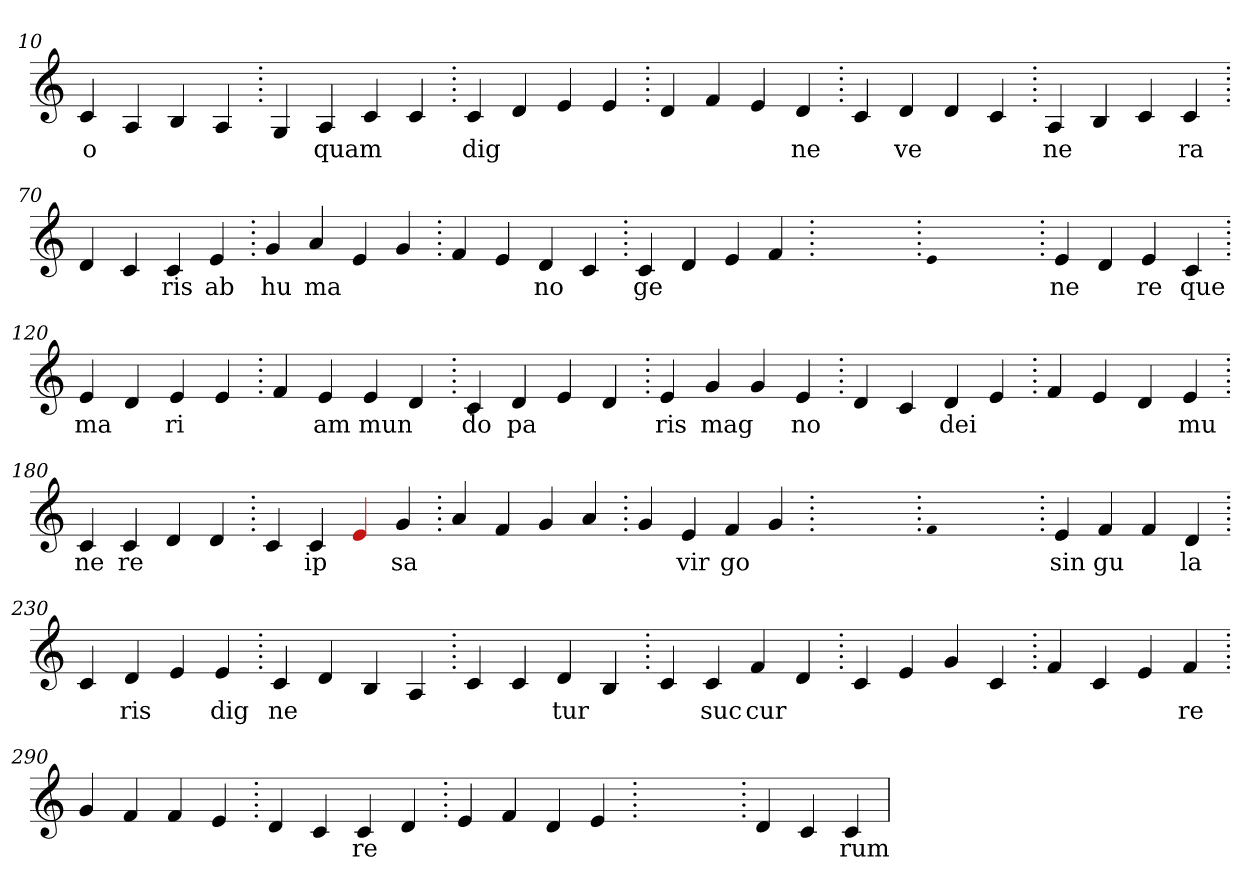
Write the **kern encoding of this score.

**kern	**text
*part1	*part1
*staff1	*staff1
*clefG2	*
=10.	=10.
4c	o
4A	.
4B	.
4A	.
=20.	=20.
4G	.
4A	quam
4c	.
4c	.
=30.	=30.
4c	dig
4d	.
4e	.
4e	.
=40.	=40.
4d	.
4f	.
4e	.
4d	ne
=50.	=50.
4c	.
4d	ve
4d	.
4c	.
=60.	=60.
4A	ne
4B	.
4c	.
4c	ra
=70.	=70.
4d	.
4c	.
4c	ris
4e	ab
=80.	=80.
4g	hu
4a	ma
4e	.
4g	.
=90.	=90.
4f	.
4e	.
4d	no
4c	.
=100.	=100.
4c	ge
4d	.
4e	.
4f	.
=110.	=110.
1ryy	.
=110.	=110.
qqe	.
1ryy	.
=110.	=110.
4e	ne
4d	.
4e	re
4c	que
=120.	=120.
4e	ma
4d	.
4e	ri
4e	.
=130.	=130.
4f	.
4e	am
4e	mun
4d	.
=140.	=140.
4c	do
4d	pa
4e	.
4d	.
=150.	=150.
4e	ris
4g	mag
4g	.
4e	no
=160.	=160.
4d	.
4c	.
4d	dei
4e	.
=170.	=170.
4f	.
4e	.
4d	.
4e	mu
=180.	=180.
4c	ne
4c	re
4d	.
4d	.
=190.	=190.
4c	.
4c	ip
4Re	.
4g	sa
=200.	=200.
4a	.
4f	.
4g	.
4a	.
=210.	=210.
4g	.
4e	vir
4f	go
4g	.
=220.	=220.
1ryy	.
=220.	=220.
qqf	.
1ryy	.
=220.	=220.
4e	sin
4f	gu
4f	.
4d	la
=230.	=230.
4c	.
4d	ris
4e	.
4e	dig
=240.	=240.
4c	ne
4d	.
4B	.
4A	.
=250.	=250.
4c	.
4c	.
4d	tur
4B	.
=260.	=260.
4c	.
4c	suc
4f	cur
4d	.
=270.	=270.
4c	.
4e	.
4g	.
4c	.
=280.	=280.
4f	.
4c	.
4e	.
4f	re
=290.	=290.
4g	.
4f	.
4f	.
4e	.
=300.	=300.
4d	.
4c	.
4c	re
4d	.
=310.	=310.
4e	.
4f	.
4d	.
4e	.
=320.	=320.
1ryy	.
=320.	=320.
4d	.
4c	.
4c	rum
=	=
*-	*-
